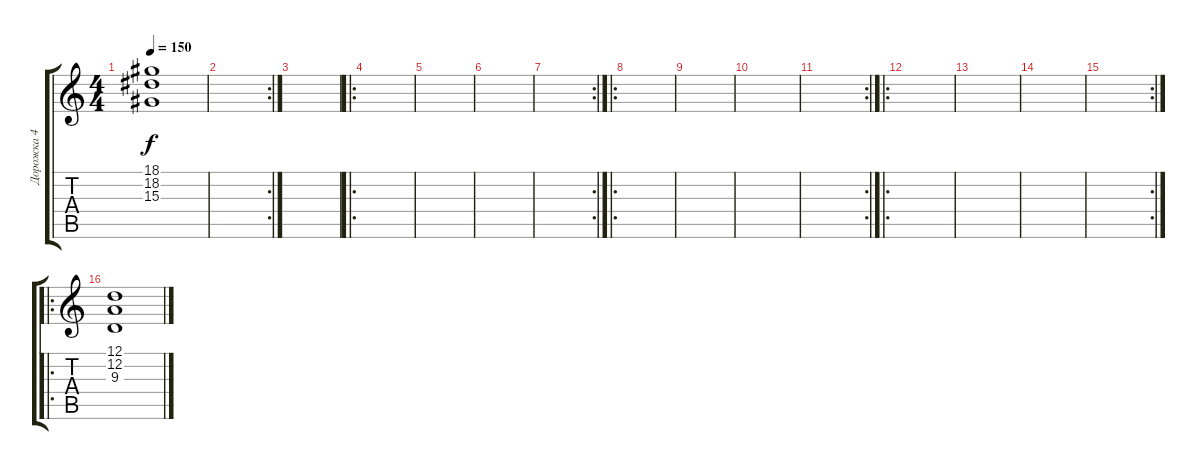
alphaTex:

\track ("Дорожка 4" "Дорожка 4") {instrument orchestralharp}
\staff {score tabs}
\tuning (D4 A3 F3 C3 G2 D2) {hide}
\ts (4 4)
\tempo 150
\clef g2
\ks c
(18.1 18.2 15.3).1{dy f} |
\rc 2
|
|
\ro
|
|
|
\rc 2
|
\ro
|
|
|
\rc 2
|
\ro
|
|
|
\rc 2
|
\ro
(12.1 12.2 9.3).1{volume 8}
